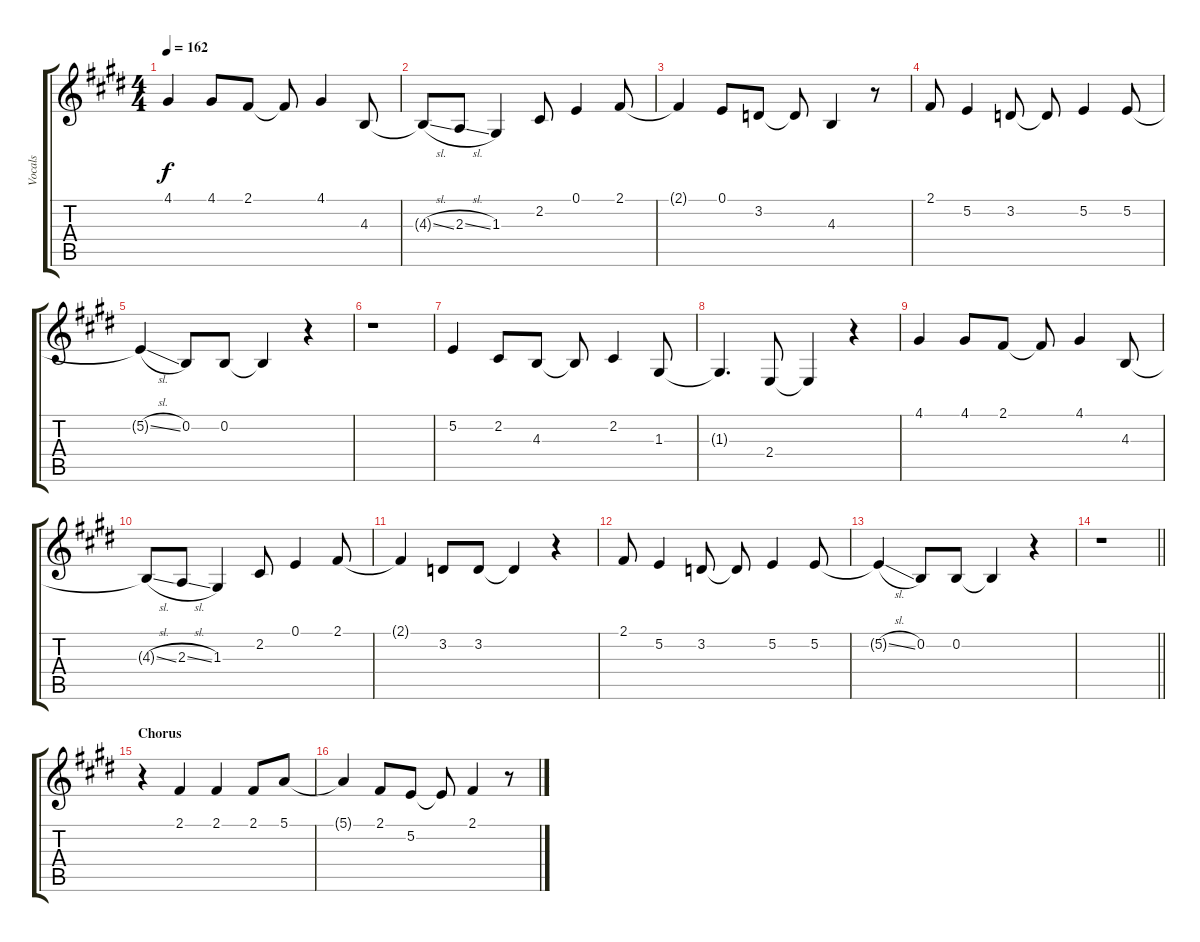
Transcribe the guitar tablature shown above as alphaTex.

\track ("Vocals" "Vocals") {instrument lead6voice}
\staff {score tabs}
\tuning (E4 B3 G3 D3 A2 E2) {hide}
\ts (4 4)
\tempo 162
\clef g2
\ks e
4.1.4{dy f} 4.1.8 2.1.8 2.1{t}.8 4.1.4 4.3.8 |
4.3{sl t}.8 2.3{sl}.8 1.3.4 2.2.8 0.1.4 2.1.8 |
2.1{t}.4 0.1.8 3.2.8 3.2{t}.8 4.3.4 r.8 |
2.1.8 5.2.4 3.2.8 3.2{t}.8 5.2.4 5.2.8 |
5.2{sl t}.4 0.2.8 0.2.8 0.2{t}.4 r.4 |
r.1 |
5.2.4 2.2.8 4.3.8 4.3{t}.8 2.2.4 1.3.8 |
1.3{t}.4{d} 2.4.8 2.4{t}.4 r.4 |
4.1.4 4.1.8 2.1.8 2.1{t}.8 4.1.4 4.3.8 |
4.3{sl t}.8 2.3{sl}.8 1.3.4 2.2.8 0.1.4 2.1.8 |
2.1{t}.4 3.2.8 3.2.8 3.2{t}.4 r.4 |
2.1.8 5.2.4 3.2.8 3.2{t}.8 5.2.4 5.2.8 |
5.2{sl t}.4 0.2.8 0.2.8 0.2{t}.4 r.4 |
\barLineRight lightlight
r.1 |
\section ("" "Chorus")
r.4 2.1.4 2.1.4 2.1.8 5.1.8 |
5.1{t}.4 2.1.8 5.2.8 5.2{t}.8 2.1.4 r.8
